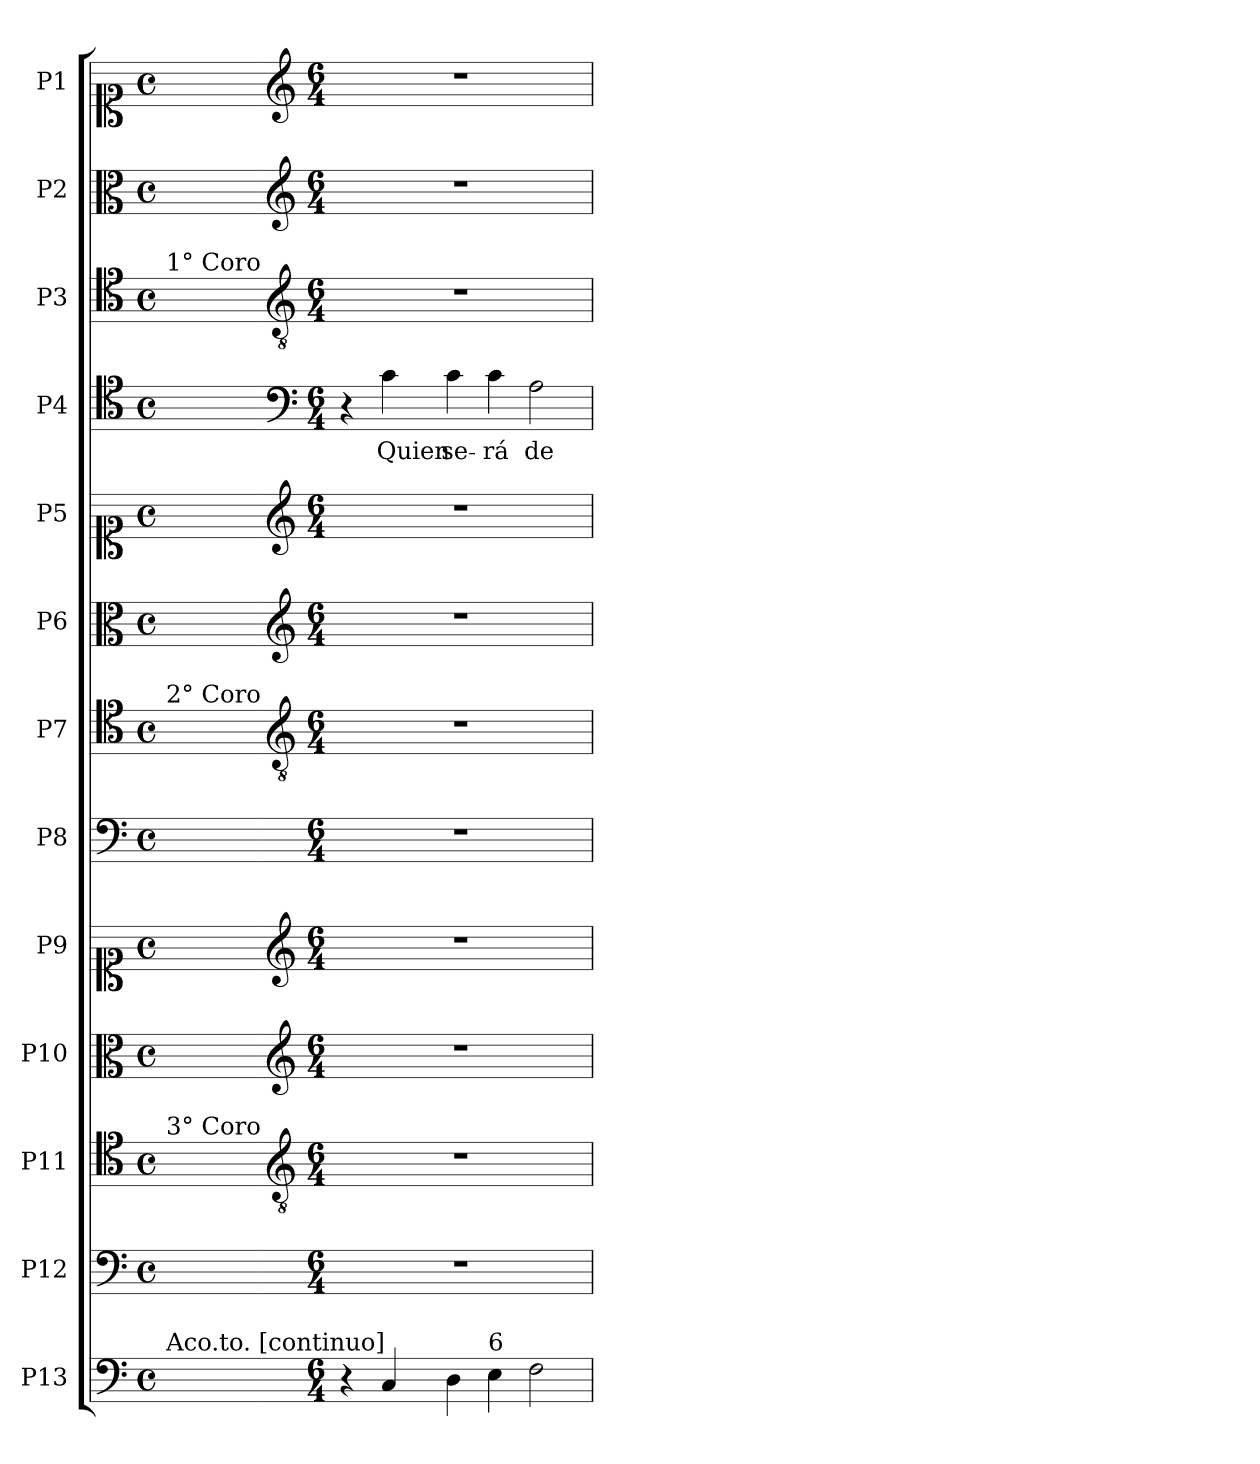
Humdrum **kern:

**kern	**kern	**kern	**kern	**kern	**kern	**kern	**kern	**kern	**kern	**text	**kern	**kern	**kern
*part13	*part12	*part11	*part10	*part9	*part8	*part7	*part6	*part5	*part4	*part4	*part3	*part2	*part1
*staff13	*staff12	*staff11	*staff10	*staff9	*staff8	*staff7	*staff6	*staff5	*staff4	*staff4	*staff3	*staff2	*staff1
*I"P13	*I"P12	*I"P11	*I"P10	*I"P9	*I"P8	*I"P7	*I"P6	*I"P5	*I"P4	*	*I"P3	*I"P2	*I"P1
!!LO:PB:g=z
*clefF4	*clefF4	*clefC4	*clefC3	*clefC1	*clefF4	*clefC4	*clefC3	*clefC1	*clefC4	*	*clefC4	*clefC3	*clefC1
*	*	*ITrd7c12	*	*	*	*ITrd7c12	*	*	*	*	*ITrd7c12	*	*
*k[]	*k[]	*k[]	*k[]	*k[]	*k[]	*k[]	*k[]	*k[]	*k[]	*	*k[]	*k[]	*k[]
*C:	*C:	*C:	*C:	*C:	*C:	*C:	*C:	*C:	*C:	*	*C:	*C:	*C:
*M4/4	*M4/4	*M4/4	*M4/4	*M4/4	*M4/4	*M4/4	*M4/4	*M4/4	*M4/4	*	*M4/4	*M4/4	*M4/4
*met(c)	*met(c)	*met(c)	*met(c)	*met(c)	*met(c)	*met(c)	*met(c)	*met(c)	*met(c)	*	*met(c)	*met(c)	*met(c)
=1	=1	=1	=1	=1	=1	=1	=1	=1	=1	=1	=1	=1	=1
!	!	!	!	!	!	!	!	!	!	!	!LO:TX:a:t=1° Coro	!	!
!	!	!	!	!	!	!LO:TX:a:t=2° Coro	!	!	!	!	!	!	!
!	!	!LO:TX:a:t=3° Coro	!	!	!	!	!	!	!	!	!	!	!
!LO:TX:a:t=Aco.to. [continuo]	!	!	!	!	!	!	!	!	!	!	!	!	!
1ryy	1ryy	1ryy	1ryy	1ryy	1ryy	1ryy	1ryy	1ryy	1ryy	.	1ryy	1ryy	1ryy
=1-	=1-	=1-	=1-	=1-	=1-	=1-	=1-	=1-	=1-	=1-	=1-	=1-	=1-
*	*	*clefGv2	*clefG2	*clefG2	*	*clefGv2	*clefG2	*clefG2	*clefF4	*	*clefGv2	*clefG2	*clefG2
*M6/4	*M6/4	*M6/4	*M6/4	*M6/4	*M6/4	*M6/4	*M6/4	*M6/4	*M6/4	*	*M6/4	*M6/4	*M6/4
!	!LO:N:vis=1	!LO:N:vis=1	!LO:N:vis=1	!LO:N:vis=1	!LO:N:vis=1	!LO:N:vis=1	!LO:N:vis=1	!LO:N:vis=1	!	!	!LO:N:vis=1	!LO:N:vis=1	!LO:N:vis=1
4r	1.r	1.r	1.r	1.r	1.r	1.r	1.r	1.r	4r	.	1.r	1.r	1.r
!	!	!	!	!	!	!	!	!	!	!LO:LY:b:color=#000000	!	!	!
4Ci/	.	.	.	.	.	.	.	.	4ci\	Quien	.	.	.
!	!	!	!	!	!	!	!	!	!	!LO:LY:b:color=#000000	!	!	!
4Di\	.	.	.	.	.	.	.	.	4ci\	se-	.	.	.
!LO:TX:a:t=6	!	!	!	!	!	!	!	!	!	!	!	!	!
!	!	!	!	!	!	!	!	!	!	!LO:LY:b:color=#000000	!	!	!
4Ei\	.	.	.	.	.	.	.	.	4ci\	-rá	.	.	.
!	!	!	!	!	!	!	!	!	!	!LO:LY:b:color=#000000	!	!	!
2Fi\	.	.	.	.	.	.	.	.	2Ai\	de-	.	.	.
=	=	=	=	=	=	=	=	=	=	=	=	=	=
*-	*-	*-	*-	*-	*-	*-	*-	*-	*-	*-	*-	*-	*-
